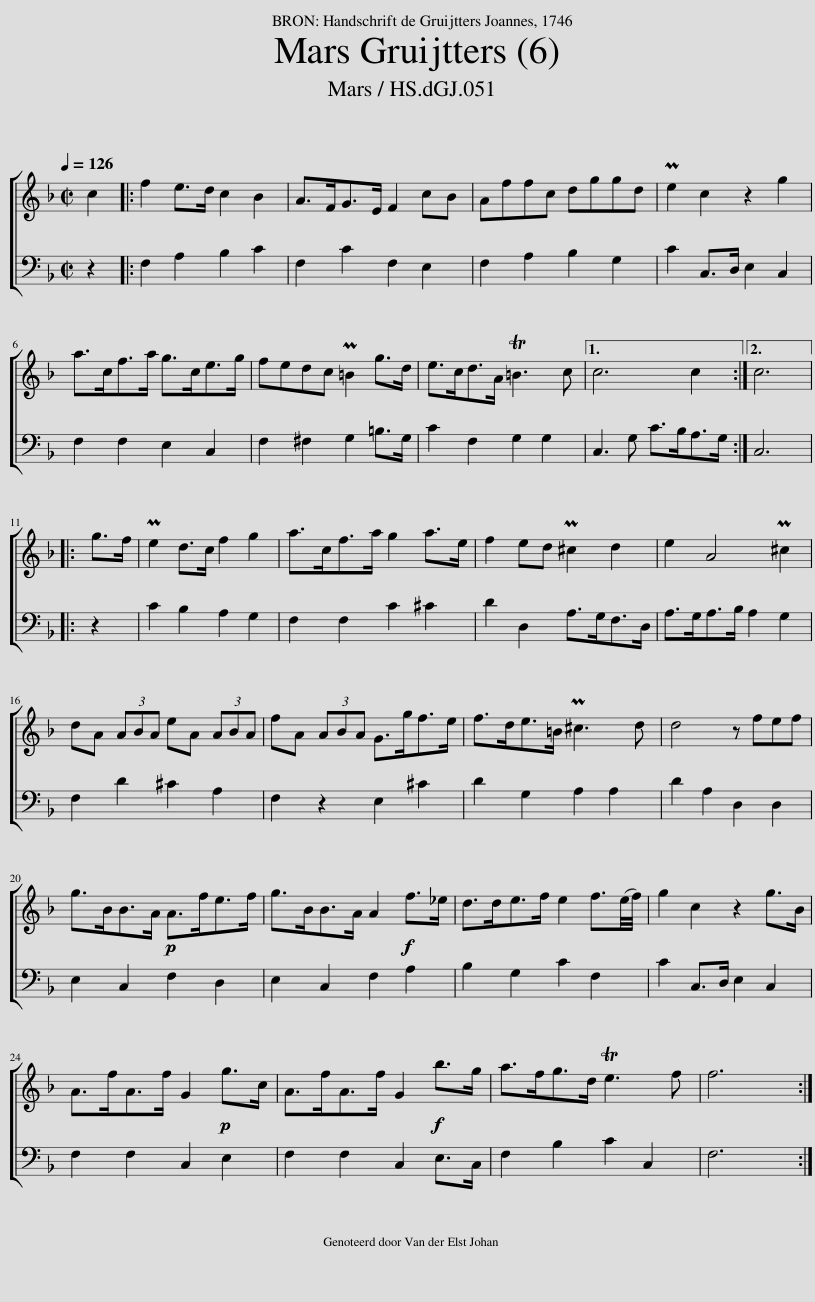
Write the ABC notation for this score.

X:1
%%score [ 1 2 ]
L:1/8
Q:1/4=126
M:2/2
I:linebreak $
K:F
V:1 treble
V:2 bass
V:1
 c2 |: f2 e>d c2 B2 | A>FG>E F2 cB | Affc dggd | Pe2 c2 z2 g2 |$ %5
 a>cf>a g>ce>g | fedc P=B2 g>d | e>cd>A T=B3 c |1 c6 c2 :|2 c6 |:$ %10
 g>f | Pe2 d>c f2 g2 | a>cf>a g2 a>e | f2 ed P^c2 d2 | e2 A4 P^c2 |$ %15
 dA (3ABA eA (3ABA | fA (3ABA G>gf>e | f>de>=B P^c3 d | d4 z fef |$ g>BB>A!p! A>fe>f | %20
 g>BB>A A2!f! f>_e | d>de>f e2 f3/2(e/4f/4) | g2 c2 z2 g>B |$ A>fA>f G2!p! g>c | A>fA>f G2!f! b>g | %25
 a>fg>d Te3 f | f6 :| %27
V:2
 z2 |: F,2 A,2 B,2 C2 | F,2 C2 F,2 E,2 | F,2 A,2 B,2 G,2 | C2 C,>D, E,2 C,2 |$ %5
 F,2 F,2 E,2 C,2 | F,2 ^F,2 G,2 =B,>G, | C2 F,2 G,2 G,2 |1 C,3 G, C>B,A,>G, :|2 C,6 |:$ %10
 z2 | C2 B,2 A,2 G,2 | F,2 F,2 C2 ^C2 | D2 D,2 A,>G,F,>D, | A,>G,A,>B, A,2 G,2 |$ %15
 F,2 D2 ^C2 A,2 | F,2 z2 E,2 ^C2 | D2 G,2 A,2 A,2 | D2 A,2 D,2 D,2 |$ E,2 C,2 F,2 D,2 | %20
 E,2 C,2 F,2 A,2 | B,2 G,2 C2 F,2 | C2 C,>D, E,2 C,2 |$ F,2 F,2 C,2 E,2 | F,2 F,2 C,2 E,>C, | %25
 F,2 B,2 C2 C,2 | F,6 :| %27
